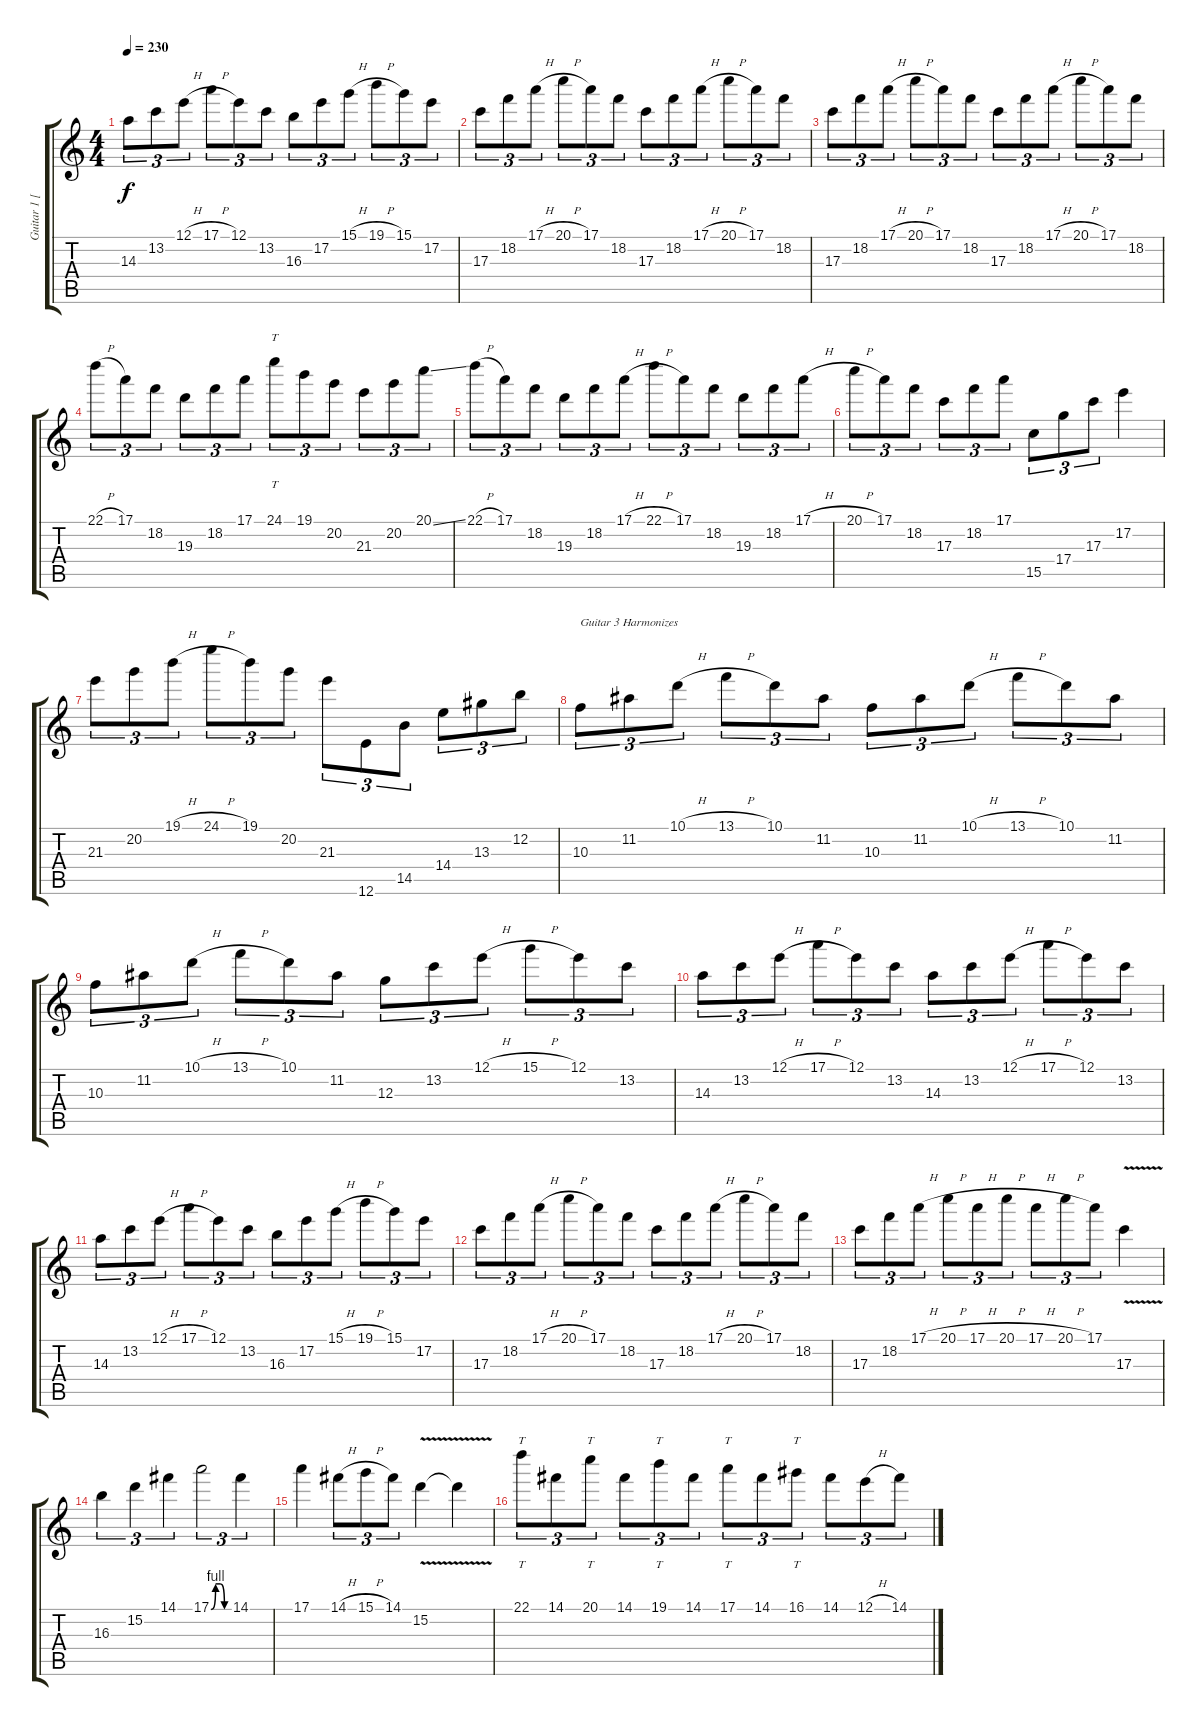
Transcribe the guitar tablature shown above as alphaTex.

\track ("Guitar 1 [Josh Christian]" "Guitar 1 [") {instrument overdrivenguitar}
\staff {score tabs}
\tuning (E4 B3 G3 D3 A2 E2) {hide}
\ts (4 4)
\tempo 230
\clef g2
\ks c
14.3.8{tu (3 2) dy f} 13.2.8{tu (3 2)} 12.1{h}.8{tu (3 2)} 17.1{h}.8{tu (3 2)} 12.1.8{tu (3 2)} 13.2.8{tu (3 2)} 16.3.8{tu (3 2)} 17.2.8{tu (3 2)} 15.1{h}.8{tu (3 2)} 19.1{h}.8{tu (3 2)} 15.1.8{tu (3 2)} 17.2.8{tu (3 2)} |
17.3.8{tu (3 2)} 18.2.8{tu (3 2)} 17.1{h}.8{tu (3 2)} 20.1{h}.8{tu (3 2)} 17.1.8{tu (3 2)} 18.2.8{tu (3 2)} 17.3.8{tu (3 2)} 18.2.8{tu (3 2)} 17.1{h}.8{tu (3 2)} 20.1{h}.8{tu (3 2)} 17.1.8{tu (3 2)} 18.2.8{tu (3 2)} |
17.3.8{tu (3 2)} 18.2.8{tu (3 2)} 17.1{h}.8{tu (3 2)} 20.1{h}.8{tu (3 2)} 17.1.8{tu (3 2)} 18.2.8{tu (3 2)} 17.3.8{tu (3 2)} 18.2.8{tu (3 2)} 17.1{h}.8{tu (3 2)} 20.1{h}.8{tu (3 2)} 17.1.8{tu (3 2)} 18.2.8{tu (3 2)} |
22.1{h}.8{tu (3 2)} 17.1.8{tu (3 2)} 18.2.8{tu (3 2)} 19.3.8{tu (3 2)} 18.2.8{tu (3 2)} 17.1.8{tu (3 2)} 24.1.8{tt tu (3 2)} 19.1.8{tu (3 2)} 20.2.8{tu (3 2)} 21.3.8{tu (3 2)} 20.2.8{tu (3 2)} 20.1{ss}.8{tu (3 2)} |
22.1{h}.8{tu (3 2)} 17.1.8{tu (3 2)} 18.2.8{tu (3 2)} 19.3.8{tu (3 2)} 18.2.8{tu (3 2)} 17.1{h}.8{tu (3 2)} 22.1{h}.8{tu (3 2)} 17.1.8{tu (3 2)} 18.2.8{tu (3 2)} 19.3.8{tu (3 2)} 18.2.8{tu (3 2)} 17.1{h}.8{tu (3 2)} |
20.1{h}.8{tu (3 2)} 17.1.8{tu (3 2)} 18.2.8{tu (3 2)} 17.3.8{tu (3 2)} 18.2.8{tu (3 2)} 17.1.8{tu (3 2)} 15.5.8{tu (3 2)} 17.4.8{tu (3 2)} 17.3.8{tu (3 2)} 17.2.4 |
21.3.8{tu (3 2)} 20.2.8{tu (3 2)} 19.1{h}.8{tu (3 2)} 24.1{h}.8{tu (3 2)} 19.1.8{tu (3 2)} 20.2.8{tu (3 2)} 21.3.8{tu (3 2)} 12.6.8{tu (3 2)} 14.5.8{tu (3 2)} 14.4.8{tu (3 2)} 13.3.8{tu (3 2)} 12.2.8{tu (3 2)} |
10.3.8{tu (3 2) txt "Guitar 3 Harmonizes"} 11.2.8{tu (3 2)} 10.1{h}.8{tu (3 2)} 13.1{h}.8{tu (3 2)} 10.1.8{tu (3 2)} 11.2.8{tu (3 2)} 10.3.8{tu (3 2)} 11.2.8{tu (3 2)} 10.1{h}.8{tu (3 2)} 13.1{h}.8{tu (3 2)} 10.1.8{tu (3 2)} 11.2.8{tu (3 2)} |
10.3.8{tu (3 2)} 11.2.8{tu (3 2)} 10.1{h}.8{tu (3 2)} 13.1{h}.8{tu (3 2)} 10.1.8{tu (3 2)} 11.2.8{tu (3 2)} 12.3.8{tu (3 2)} 13.2.8{tu (3 2)} 12.1{h}.8{tu (3 2)} 15.1{h}.8{tu (3 2)} 12.1.8{tu (3 2)} 13.2.8{tu (3 2)} |
14.3.8{tu (3 2)} 13.2.8{tu (3 2)} 12.1{h}.8{tu (3 2)} 17.1{h}.8{tu (3 2)} 12.1.8{tu (3 2)} 13.2.8{tu (3 2)} 14.3.8{tu (3 2)} 13.2.8{tu (3 2)} 12.1{h}.8{tu (3 2)} 17.1{h}.8{tu (3 2)} 12.1.8{tu (3 2)} 13.2.8{tu (3 2)} |
14.3.8{tu (3 2)} 13.2.8{tu (3 2)} 12.1{h}.8{tu (3 2)} 17.1{h}.8{tu (3 2)} 12.1.8{tu (3 2)} 13.2.8{tu (3 2)} 16.3.8{tu (3 2)} 17.2.8{tu (3 2)} 15.1{h}.8{tu (3 2)} 19.1{h}.8{tu (3 2)} 15.1.8{tu (3 2)} 17.2.8{tu (3 2)} |
17.3.8{tu (3 2)} 18.2.8{tu (3 2)} 17.1{h}.8{tu (3 2)} 20.1{h}.8{tu (3 2)} 17.1.8{tu (3 2)} 18.2.8{tu (3 2)} 17.3.8{tu (3 2)} 18.2.8{tu (3 2)} 17.1{h}.8{tu (3 2)} 20.1{h}.8{tu (3 2)} 17.1.8{tu (3 2)} 18.2.8{tu (3 2)} |
17.3.8{tu (3 2)} 18.2.8{tu (3 2)} 17.1{h}.8{tu (3 2)} 20.1{h}.8{tu (3 2)} 17.1{h}.8{tu (3 2)} 20.1{h}.8{tu (3 2)} 17.1{h}.8{tu (3 2)} 20.1{h}.8{tu (3 2)} 17.1.8{tu (3 2)} 17.3{v}.4 |
16.3.4{tu (3 2)} 15.2.4{tu (3 2)} 14.1.4{tu (3 2)} 17.1{be (custom 0 0 15 4 30 4 45 0 60 0)}.2{tu (3 2)} 14.1.4{tu (3 2)} |
17.1.4 14.1{h}.8{tu (3 2)} 15.1{h}.8{tu (3 2)} 14.1.8{tu (3 2)} 15.2{v}.4 15.2{t}.4 |
22.1.8{tt tu (3 2)} 14.1.8{tu (3 2)} 20.1.8{tt tu (3 2)} 14.1.8{tu (3 2)} 19.1.8{tt tu (3 2)} 14.1.8{tu (3 2)} 17.1.8{tt tu (3 2)} 14.1.8{tu (3 2)} 16.1.8{tt tu (3 2)} 14.1.8{tu (3 2)} 12.1{h}.8{tu (3 2)} 14.1.8{tu (3 2)}
